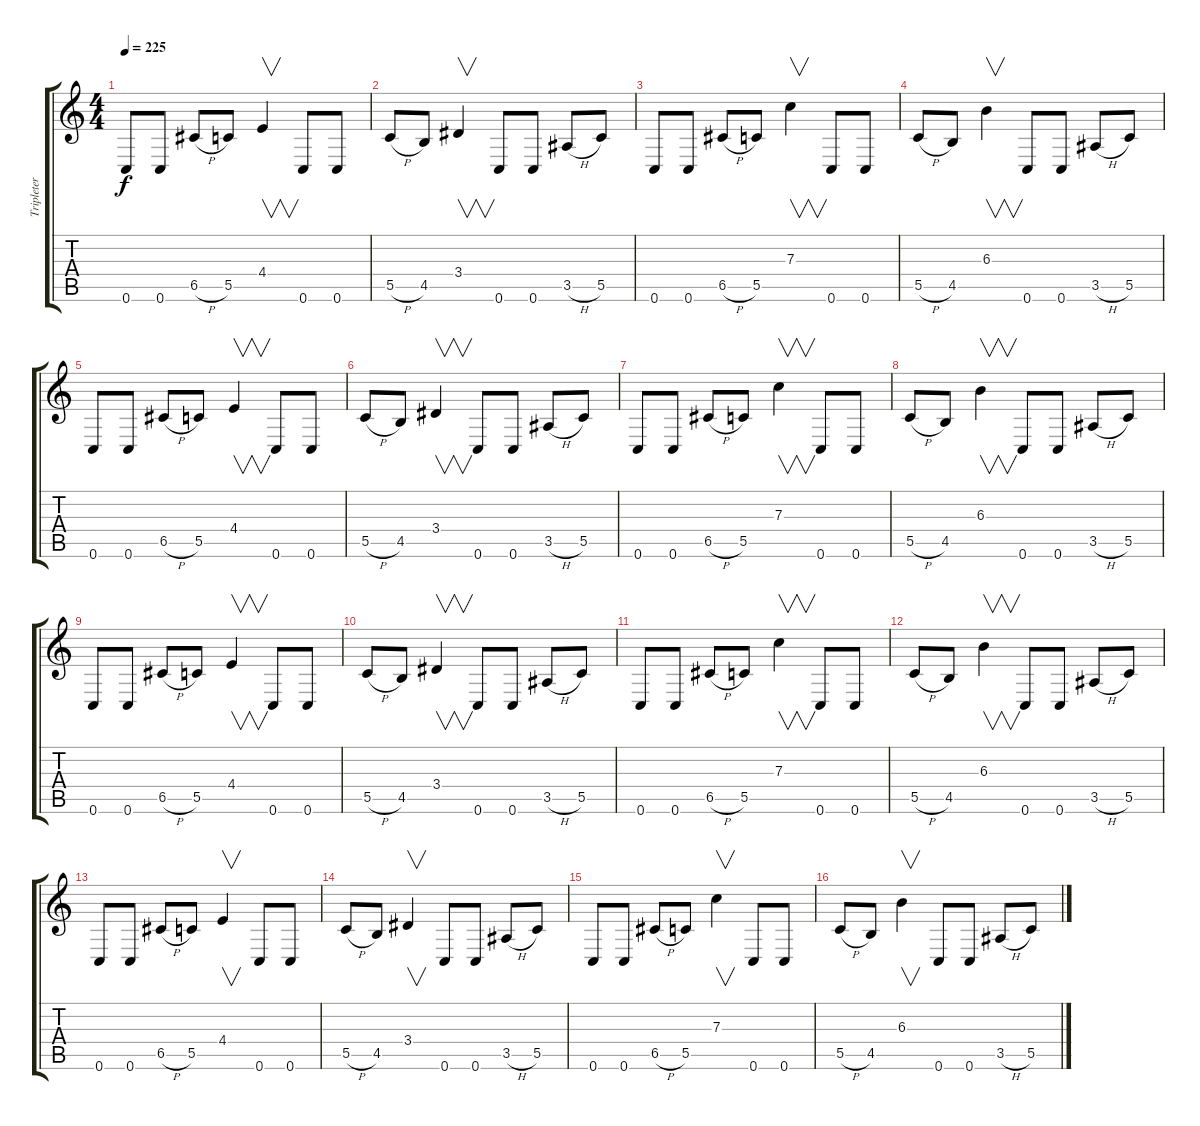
\track ("Tripleter" "Tripleter") {mute instrument overdrivenguitar}
\staff {score tabs}
\tuning (D4 A3 F3 C3 G2 C2) {hide}
\ts (4 4)
\tempo 225
\clef g2
\ks c
0.6.8{dy f} 0.6.8 6.5{h}.8 5.5.8 4.4.4{v} 0.6.8 0.6.8 |
5.5{h}.8 4.5.8 3.4.4{v} 0.6.8 0.6.8 3.5{h}.8 5.5.8 |
0.6.8 0.6.8 6.5{h}.8 5.5.8 7.3.4{v} 0.6.8 0.6.8 |
5.5{h}.8 4.5.8 6.3.4{v} 0.6.8 0.6.8 3.5{h}.8 5.5.8 |
0.6.8 0.6.8 6.5{h}.8 5.5.8 4.4.4{v} 0.6.8 0.6.8 |
5.5{h}.8 4.5.8 3.4.4{v} 0.6.8 0.6.8 3.5{h}.8 5.5.8 |
0.6.8 0.6.8 6.5{h}.8 5.5.8 7.3.4{v} 0.6.8 0.6.8 |
5.5{h}.8 4.5.8 6.3.4{v} 0.6.8 0.6.8 3.5{h}.8 5.5.8 |
0.6.8 0.6.8 6.5{h}.8 5.5.8 4.4.4{v} 0.6.8 0.6.8 |
5.5{h}.8 4.5.8 3.4.4{v} 0.6.8 0.6.8 3.5{h}.8 5.5.8 |
0.6.8 0.6.8 6.5{h}.8 5.5.8 7.3.4{v} 0.6.8 0.6.8 |
5.5{h}.8 4.5.8 6.3.4{v} 0.6.8 0.6.8 3.5{h}.8 5.5.8 |
0.6.8 0.6.8 6.5{h}.8 5.5.8 4.4.4{v} 0.6.8 0.6.8 |
5.5{h}.8 4.5.8 3.4.4{v} 0.6.8 0.6.8 3.5{h}.8 5.5.8 |
0.6.8 0.6.8 6.5{h}.8 5.5.8 7.3.4{v} 0.6.8 0.6.8 |
5.5{h}.8 4.5.8 6.3.4{v} 0.6.8 0.6.8 3.5{h}.8 5.5.8
